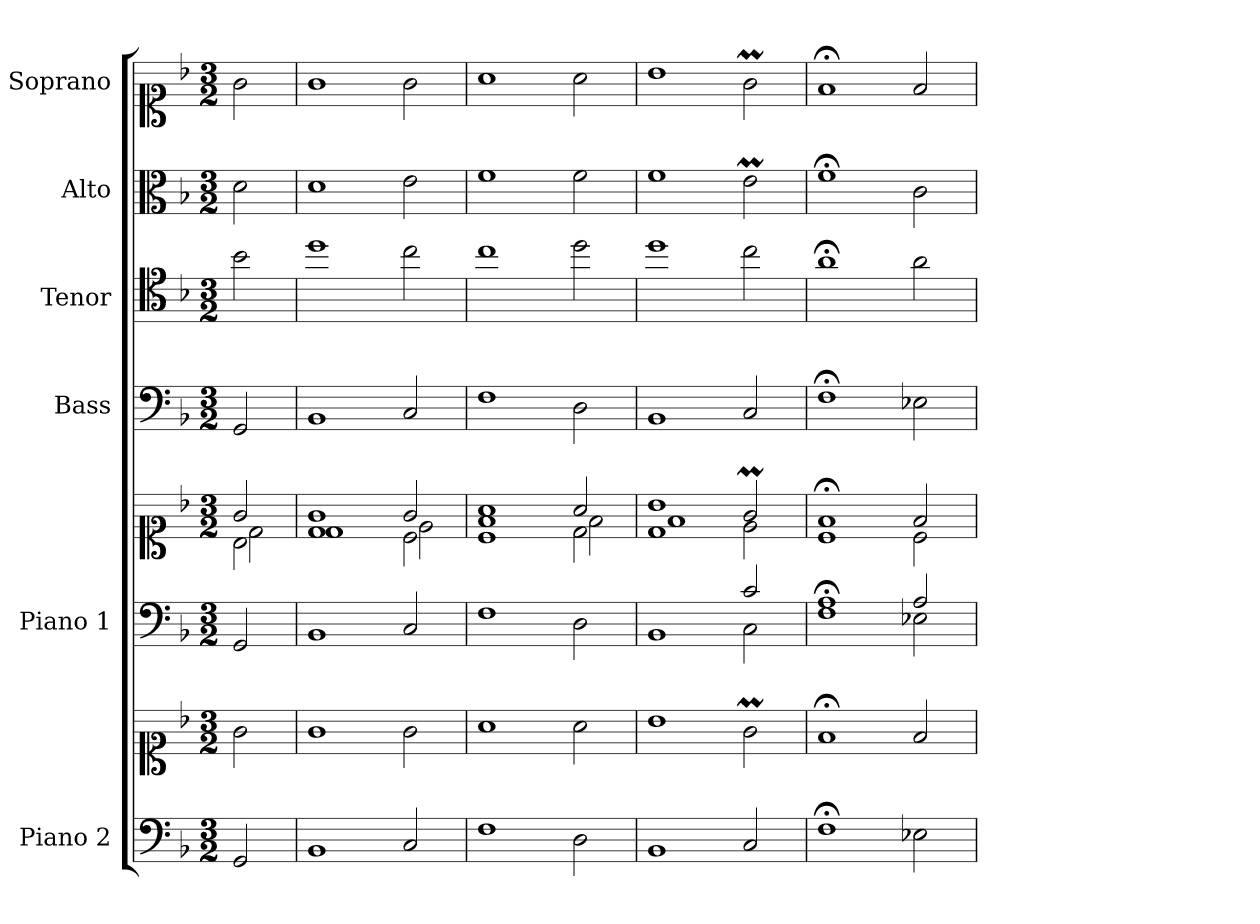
**kern	**kern	**kern	**kern	**kern	**kern	**kern	**kern
*part6	*part6	*part5	*part5	*part4	*part3	*part2	*part1
*staff8	*staff7	*staff6	*staff5	*staff4	*staff3	*staff2	*staff1
*I"Piano 2	*	*I"Piano 1	*	*I"Bass	*I"Tenor	*I"Alto	*I"Soprano
*I'Pno 2	*	*I'Pno 1	*	*I'B.	*I'T.	*I'A.	*I'S.
*clefF4	*clefC1	*clefF4	*clefC1	*clefF4	*clefC4	*clefC3	*clefC1
*	*	*	*	*	*ITrd7c12	*	*
*k[b-]	*k[b-]	*k[b-]	*k[b-]	*k[b-]	*k[b-]	*k[b-]	*k[b-]
*F:	*F:	*F:	*F:	*F:	*F:	*F:	*F:
*M3/2	*M3/2	*M3/2	*M3/2	*M3/2	*M3/2	*M3/2	*M3/2
=1	=1	=1	=1	=1	=1	=1	=1
*	*	*	*^	*	*	*	*
*	*	*	*	*^	*	*	*	*
2GG/	2g\	2GG/	2g/	2B-\	2d\	2GG/	2B-\	2d\	2g\
=2	=2	=2	=2	=2	=2	=2	=2	=2	=2
1BB-/	1g\	1BB-/	1g/	1d\	1d\	1BB-/	1d\	1d\	1g\
2C/	2g\	2C/	2g/	2c\	2e\	2C/	2c\	2e\	2g\
=3	=3	=3	=3	=3	=3	=3	=3	=3	=3
1F\	1a\	1F\	1a/	1c\	1f\	1F\	1c\	1f\	1a\
2D\	2a\	2D\	2a/	2d\	2f\	2D\	2d\	2f\	2a\
=4	=4	=4	=4	=4	=4	=4	=4	=4	=4
*	*	*^	*	*	*	*	*	*	*
1BB-/	1b-\	1ryy	1BB-/	1b-/	1d\	1f\	1BB-/	1d\	1f\	1b-\
2C/	2gM\	2c/	2C\	2gM/	2ryy	2e\	2C/	2c\	2em\	2gM\
*	*	*	*	*	*v	*v	*	*	*	*
=5	=5	=5	=5	=5	=5	=5	=5	=5	=5
1F;\	1f;</	1A;/	1F\	1f;</	1c\	1F;<\	1A;<\	1f;<\	1f;</
2E-X\	2f/	2A/	2E-X\	2f/	2c\	2E-X\	2A\	2c\	2f/
*	*	*v	*v	*	*	*	*	*	*
*	*	*	*v	*v	*	*	*	*
=	=	=	=	=	=	=	=
*-	*-	*-	*-	*-	*-	*-	*-
